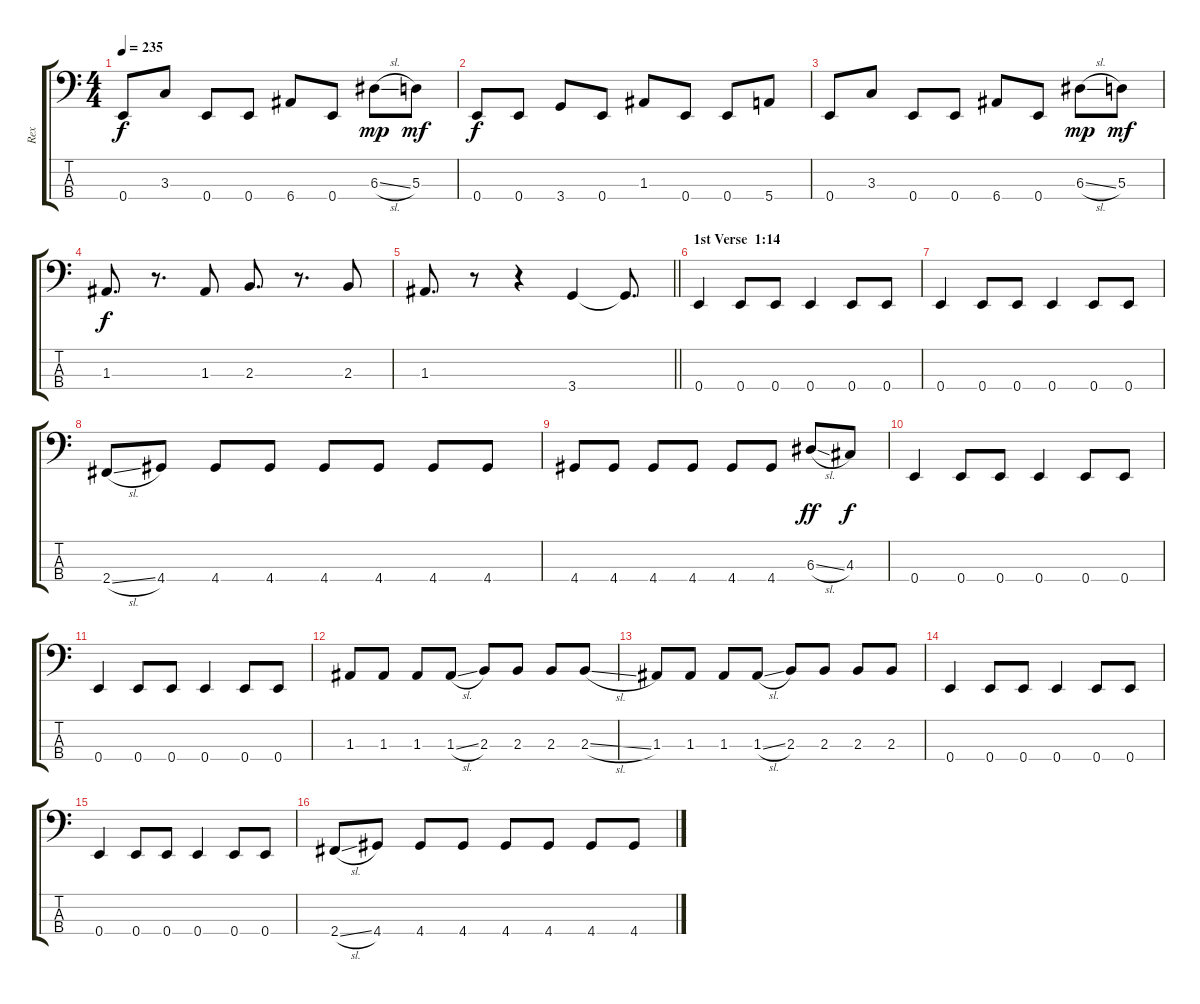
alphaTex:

\track ("Rex" "Rex") {instrument electricbassfinger}
\staff {score tabs}
\tuning (G2 D2 A1 E1) {hide}
\ts (4 4)
\tempo 235
\clef f4
\ks c
0.4.8{dy f} 3.3.8 0.4.8 0.4.8 6.4.8 0.4.8 6.3{sl}.8{dy mp} 5.3.8{dy mf} |
0.4.8{dy f} 0.4.8 3.4.8 0.4.8 1.3.8 0.4.8 0.4.8 5.4.8 |
0.4.8 3.3.8 0.4.8 0.4.8 6.4.8 0.4.8 6.3{sl}.8{dy mp} 5.3.8{dy mf} |
1.3.8{d dy f} r.8{d} 1.3.8 2.3.8{d} r.8{d} 2.3.8 |
\barLineRight lightlight
1.3.8{d} r.8 r.4 3.4.4 3.4{t}.8{d} |
\section ("" "1st Verse  1:14")
0.4.4{volume 16 instrument electricbassfinger} 0.4.8 0.4.8 0.4.4 0.4.8 0.4.8 |
0.4.4 0.4.8 0.4.8 0.4.4 0.4.8 0.4.8 |
2.4{sl}.8 4.4.8 4.4.8 4.4.8 4.4.8 4.4.8 4.4.8 4.4.8 |
4.4.8 4.4.8 4.4.8 4.4.8 4.4.8 4.4.8 6.3{sl}.8{dy ff} 4.3.8{dy f} |
0.4.4 0.4.8 0.4.8 0.4.4 0.4.8 0.4.8 |
0.4.4 0.4.8 0.4.8 0.4.4 0.4.8 0.4.8 |
1.3.8 1.3.8 1.3.8 1.3{sl}.8 2.3.8 2.3.8 2.3.8 2.3{sl}.8 |
1.3.8 1.3.8 1.3.8 1.3{sl}.8 2.3.8 2.3.8 2.3.8 2.3.8 |
0.4.4 0.4.8 0.4.8 0.4.4 0.4.8 0.4.8 |
0.4.4 0.4.8 0.4.8 0.4.4 0.4.8 0.4.8 |
2.4{sl}.8 4.4.8 4.4.8 4.4.8 4.4.8 4.4.8 4.4.8 4.4.8
